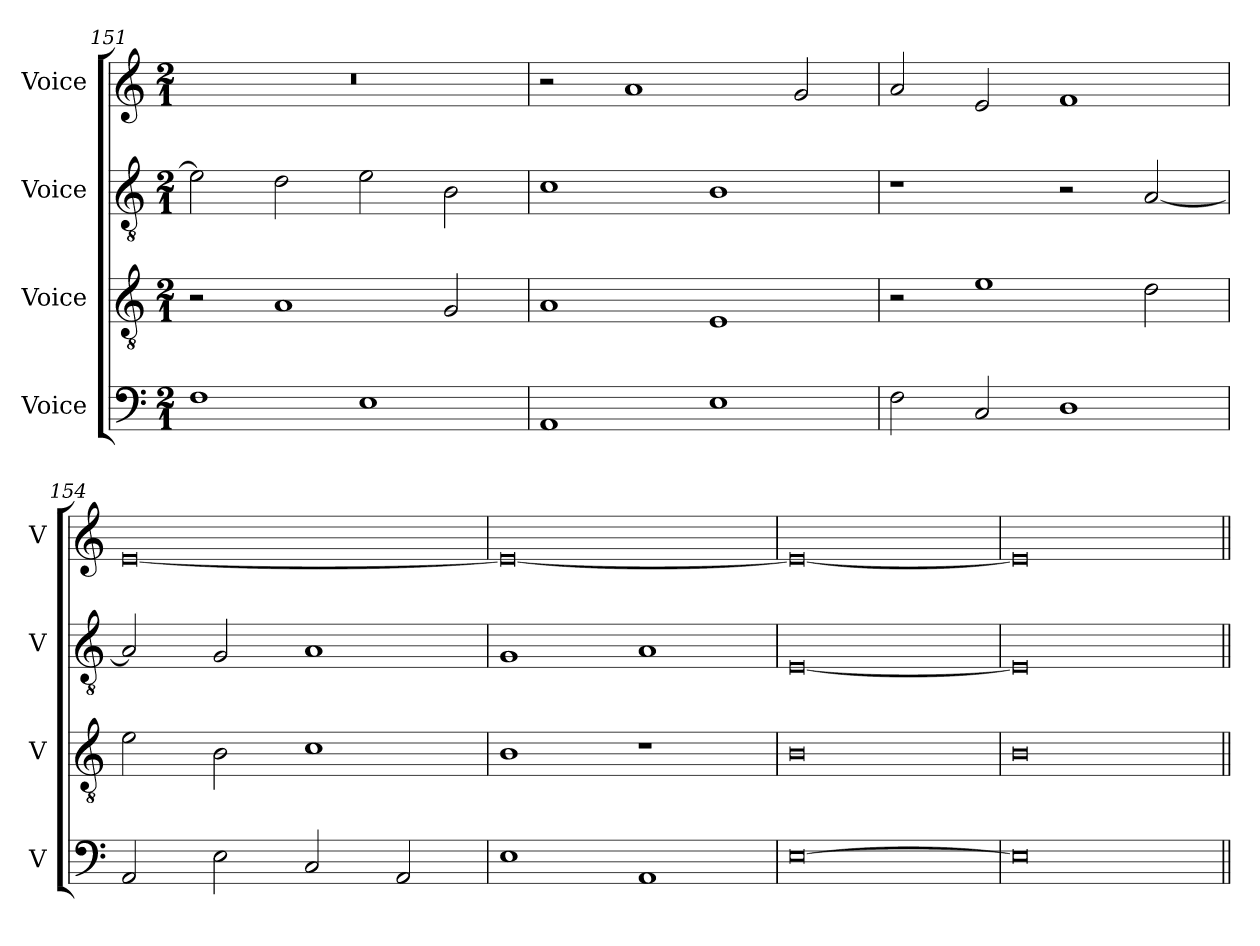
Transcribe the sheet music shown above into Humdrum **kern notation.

**kern	**kern	**kern	**kern
*part4	*part3	*part2	*part1
*staff4	*staff3	*staff2	*staff1
*I"Voice	*I"Voice	*I"Voice	*I"Voice
*I'V	*I'V	*I'V	*I'V
!!LO:LB:g=z
*clefF4	*clefGv2	*clefGv2	*clefG2
*k[]	*k[]	*k[]	*k[]
*M2/1	*M2/1	*M2/1	*M2/1
=151	=151	=151	=151
1F	2r	2e\]	0r
.	1A	2d\	.
1E	.	2e\	.
.	2G/	2B\	.
=152	=152	=152	=152
1AA	1A	1c	2r
.	.	.	1a
1E	1E	1B	.
.	.	.	2g/
=153	=153	=153	=153
2F\	2r	1r	2a/
2C/	1e	.	2e/
1D	.	2r	1f
.	2d\	[2A/	.
=154	=154	=154	=154
2AA/	2e\	2A/]	[0e
2E\	2B\	2G/	.
2C/	1c	1A	.
2AA/	.	.	.
!!LO:LB:g=z
=155	=155	=155	=155
1E	1B	1G	0e_
1AA	1r	1A	.
=156	=156	=156	=156
[0E	0B	[0E	0e_
=157	=157	=157	=157
0E]	0B	0E]	0e]
=||	=||	=||	=||
*-	*-	*-	*-
